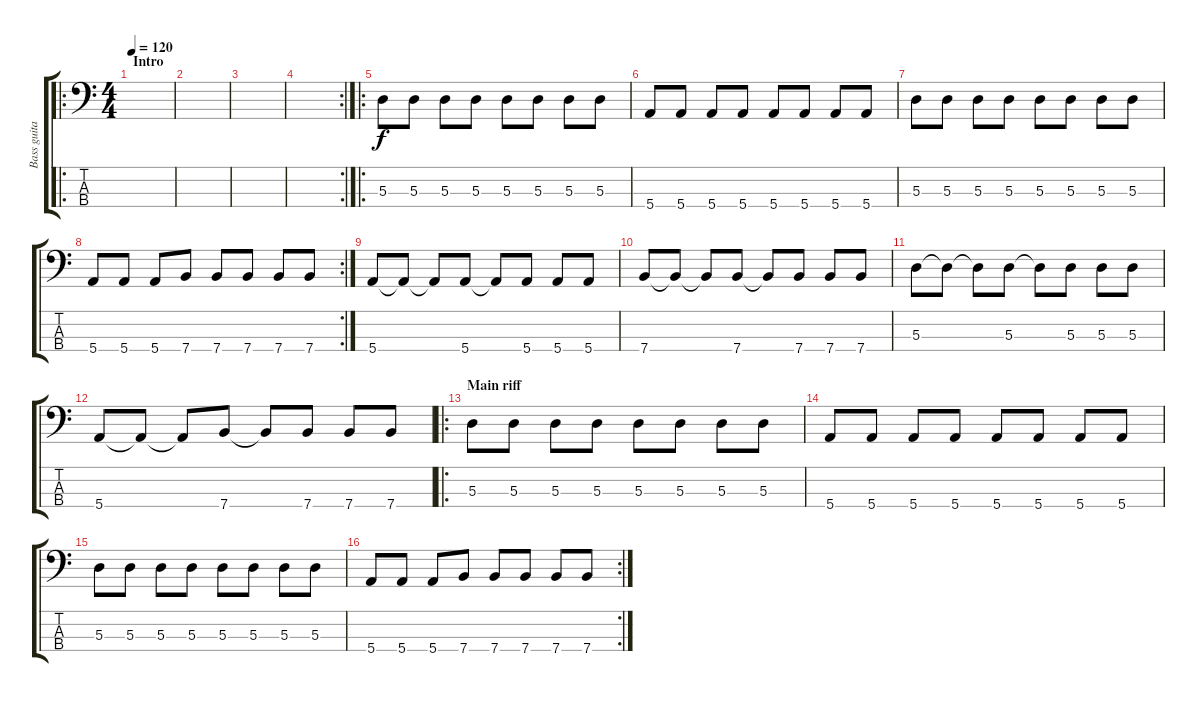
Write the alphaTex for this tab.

\track ("Bass guitar" "Bass guita") {instrument electricbasspick}
\staff {score tabs}
\tuning (G2 D2 A1 E1) {hide}
\ro
\ts (4 4)
\section ("" "Intro ")
\tempo 120
\clef f4
\ks c
|
|
|
\rc 2
|
\ro
5.3.8 5.3.8 5.3.8 5.3.8 5.3.8 5.3.8 5.3.8 5.3.8 |
5.4.8 5.4.8 5.4.8 5.4.8 5.4.8 5.4.8 5.4.8 5.4.8 |
5.3.8 5.3.8 5.3.8 5.3.8 5.3.8 5.3.8 5.3.8 5.3.8 |
\rc 2
5.4.8 5.4.8 5.4.8 7.4.8 7.4.8 7.4.8 7.4.8 7.4.8 |
5.4.8 5.4{t}.8 5.4{t}.8 5.4.8 5.4{t}.8 5.4.8 5.4.8 5.4.8 |
7.4.8 7.4{t}.8 7.4{t}.8 7.4.8 7.4{t}.8 7.4.8 7.4.8 7.4.8 |
5.3.8 5.3{t}.8 5.3{t}.8 5.3.8 5.3{t}.8 5.3.8 5.3.8 5.3.8 |
5.4.8 5.4{t}.8 5.4{t}.8 7.4.8 7.4{t}.8 7.4.8 7.4.8 7.4.8 |
\ro
\section ("" "Main riff")
5.3.8 5.3.8 5.3.8 5.3.8 5.3.8 5.3.8 5.3.8 5.3.8 |
5.4.8 5.4.8 5.4.8 5.4.8 5.4.8 5.4.8 5.4.8 5.4.8 |
5.3.8 5.3.8 5.3.8 5.3.8 5.3.8 5.3.8 5.3.8 5.3.8 |
\rc 2
5.4.8 5.4.8 5.4.8 7.4.8 7.4.8 7.4.8 7.4.8 7.4.8
